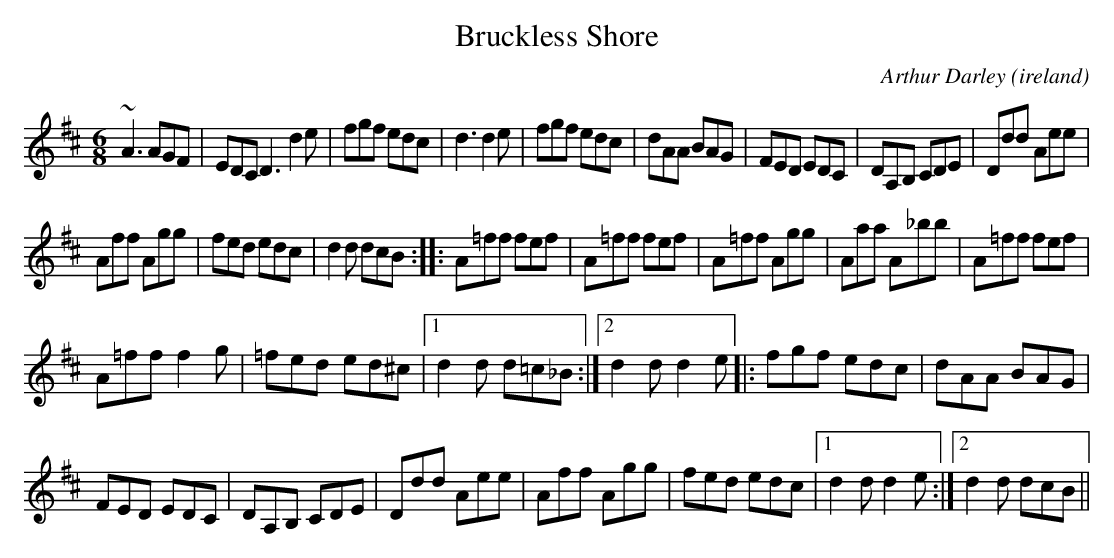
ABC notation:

X:1
T:Bruckless Shore
O:ireland
C:Arthur Darley
M:6/8 % But second bar is 9/8!
K:D
~A3 AGF|EDC D3 d2e|fgf edc|d3 d2e|fgf edc|dAA BAG|FED EDC|DA,B, CDE|Ddd Aee|
Aff Agg|fed edc|d2d dcB::A=ff fef|A=ff fef|A=ff Agg|Aaa A_bb|A=ff fef|
A=ff f2g|=fed ed^c|1 d2d d=c_B:|2 d2d d2e|:fgf edc|dAA BAG|
FED EDC|DA,B, CDE|Ddd Aee|Aff Agg|fed edc|1 d2d d2e:|2 d2d dcB||
